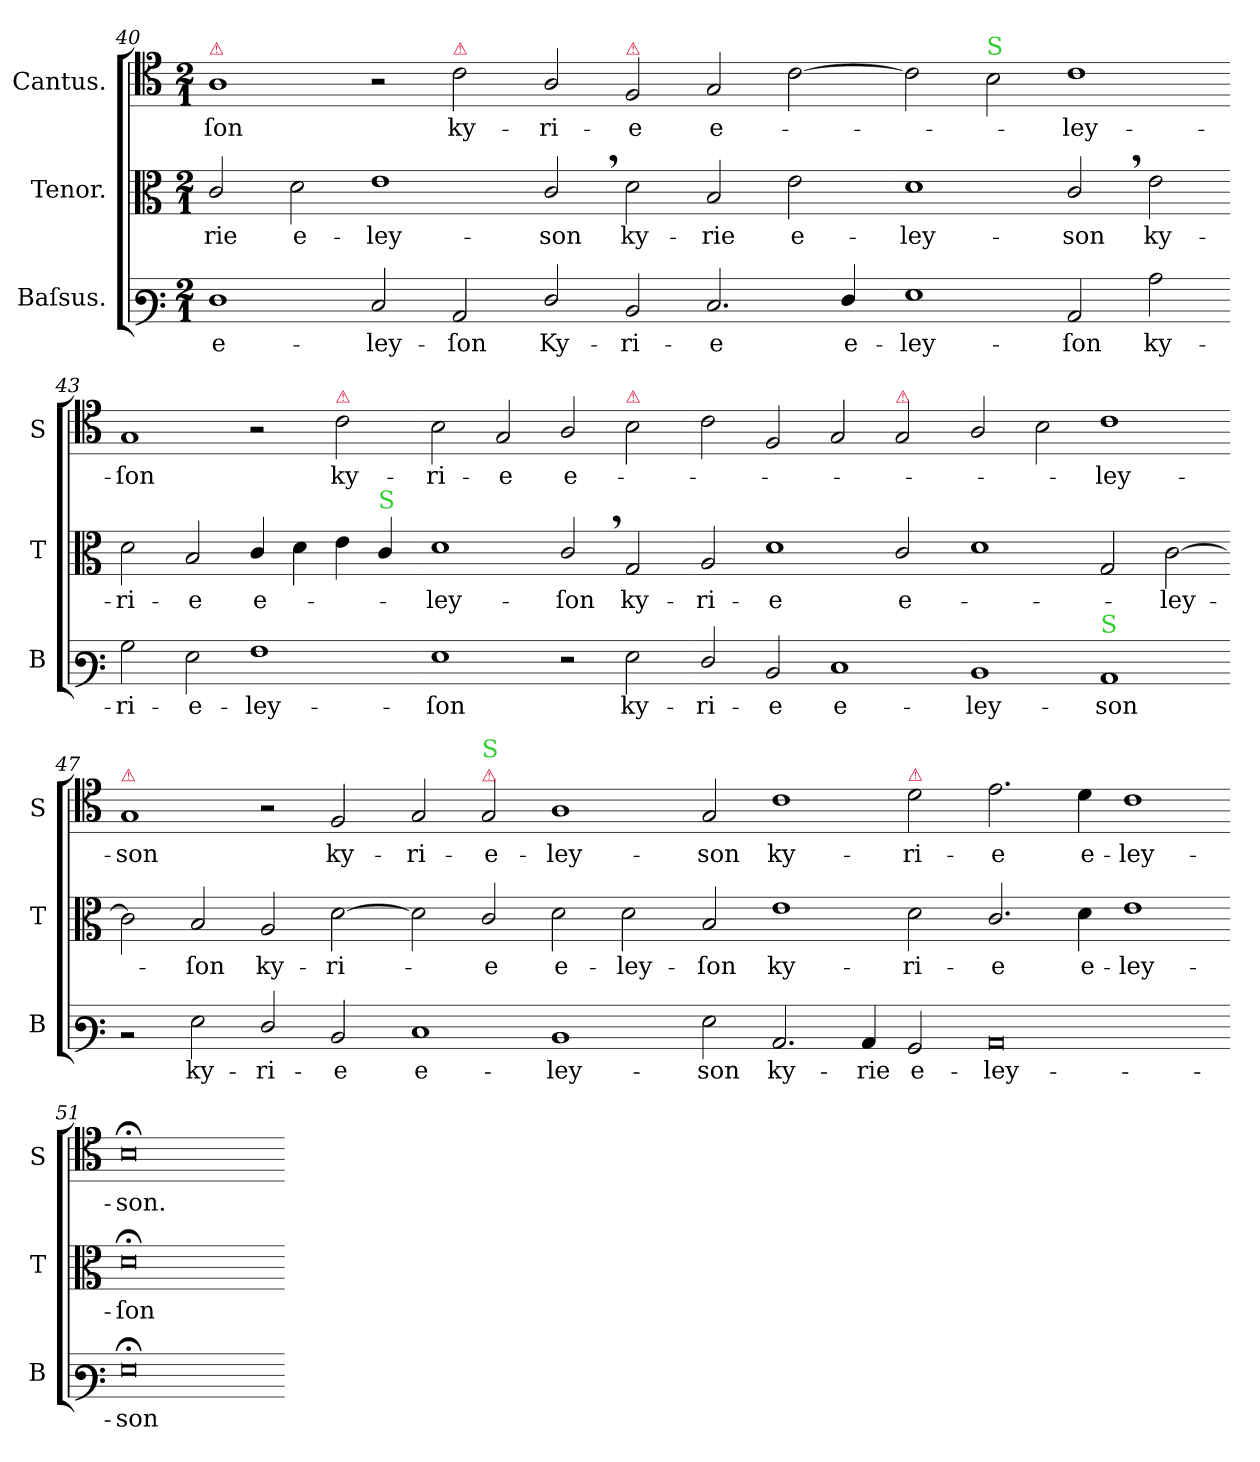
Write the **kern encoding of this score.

**kern	**text	**kern	**text	**kern	**text
*part3	*part3	*part2	*part2	*part1	*part1
*staff3	*staff3	*staff2	*staff2	*staff1	*staff1
*I"Baſsus.	*	*I"Tenor.	*	*I"Cantus.	*
*I'B	*	*I'T	*	*I'S	*
*clefF3	*	*clefC3	*	*clefC4	*
*k[]	*	*k[]	*	*k[]	*
*M2/1	*	*M2/1	*	*M2/1	*
=40	=40	=40	=40	=40	=40
!	!	!	!	!LO:TX:a:color=crimson:t=⚠	!
!	!LO:LY:i	!	!LO:LY:i	!	!
1F	e-	2c/	-rie	1A	-ſon
!	!	!	!LO:LY:i	!	!
.	.	2d\	e-	.	.
!	!LO:LY:i	!	!LO:LY:i	!	!
2E/	ley-	1e	-ley-	2r	.
!	!	!	!	!LO:TX:a:color=crimson:t=⚠	!
!	!LO:LY:i	!	!	!	!LO:LY:i
2C/	-ſon	.	.	2c\	ky-
=41-	=41-	=41-	=41-	=41-	=41-
!	!LO:LY:i	!	!LO:LY:i	!	!LO:LY:i
2F/	Ky-	2c,</	-son	2A/	-ri-
!	!	!	!	!LO:TX:a:color=crimson:t=⚠	!
!	!LO:LY:i	!	!LO:LY:i	!	!LO:LY:i
2D/	-ri-	2d\	ky-	2F/	-e
!	!LO:LY:i	!	!LO:LY:i	!	!LO:LY:i
2.E/	-e	2B/	-rie	2G/	e-
!	!	!	!LO:LY:i	!	!
.	.	2e\	e-	[2c\	.
!	!LO:LY:i	!	!	!	!
4F/	e-	.	.	.	.
=42-	=42-	=42-	=42-	=42-	=42-
!	!LO:LY:i	!	!LO:LY:i	!	!
1G	-ley-	1d	-ley-	2c\]	.
!	!	!	!	!LO:TX:a:color=limegreen:t=S	!
.	.	.	.	2B\	.
!	!LO:LY:i	!	!LO:LY:i	!	!LO:LY:i
2C/	-ſon	2c,</	-son	1c	-ley-
2c\	ky-	2e\	ky-	.	.
=43-	=43-	=43-	=43-	=43-	=43-
!	!	!	!	!	!LO:LY:i
2B\	-ri-	2d\	ri-	1G	-ſon
2G\	-e-	2B/	-e	.	.
1A	-ley-	4c/	e-	2r	.
.	.	4d\	.	.	.
!	!	!	!	!LO:TX:a:color=crimson:t=⚠	!
.	.	4e\	.	2c\	ky-
!	!	!LO:TX:a:color=limegreen:t=S	!	!	!
.	.	4c/	.	.	.
=44-	=44-	=44-	=44-	=44-	=44-
1G	-ſon	1d	-ley-	2B\	-ri-
.	.	.	.	2G/	-e
2r	.	2c,</	-ſon	2A/	e-
!	!	!	!	!LO:TX:a:color=crimson:t=⚠	!
!	!	!	!LO:LY:i	!	!
2G\	ky-	2G/	ky-	2B\	.
=45-	=45-	=45-	=45-	=45-	=45-
!	!	!	!LO:LY:i	!	!
2F/	-ri-	2A/	ri-	2c\	.
!	!	!	!LO:LY:i	!	!
2D/	-e	1d	-e	2F/	.
1E	e-	.	.	2G/	.
!	!	!	!	!LO:TX:a:color=crimson:t=⚠	!
!	!	!	!LO:LY:i	!	!
.	.	2c/	e-	2G/	.
=46-	=46-	=46-	=46-	=46-	=46-
1D	-ley-	1d	.	2A/	.
.	.	.	.	2B\	.
!LO:TX:a:color=limegreen:t=S	!	!	!	!	!
1C	-son	2G/	.	1c	-ley-
!	!	!	!LO:LY:i	!	!
.	.	[2c\	-ley-	.	.
=47-	=47-	=47-	=47-	=47-	=47-
!	!	!	!	!LO:TX:a:color=crimson:t=⚠	!
2rD	.	2c\]	.	1G	-son
!	!LO:LY:i	!	!LO:LY:i	!	!
2G\	ky-	2B/	-ſon	.	.
!	!LO:LY:i	!	!LO:LY:i	!	!
2F/	-ri-	2A/	ky-	2r	.
!	!LO:LY:i	!	!LO:LY:i	!	!
2D/	-e	[2d\	ri-	2F/	ky-
=48-	=48-	=48-	=48-	=48-	=48-
!	!LO:LY:i	!	!	!	!
1E	e-	2d\]	.	2G/	-ri-
!	!	!	!	!LO:TX:a:color=crimson:t=⚠	!
!	!	!	!	!LO:TX:a:color=limegreen:t=S	!
!	!	!	!LO:LY:i	!	!
.	.	2c/	-e	2G/	-e-
!	!LO:LY:i	!	!LO:LY:i	!	!
1D	-ley-	2d\	e-	1A	-ley-
!	!	!	!LO:LY:i	!	!
.	.	2d\	-ley-	.	.
=49-	=49-	=49-	=49-	=49-	=49-
!	!LO:LY:i	!	!LO:LY:i	!	!
2G\	-son	2B/	-ſon	2G/	-son
!	!LO:LY:i	!	!LO:LY:i	!	!
2.C/	ky-	1e	ky-	1c	ky-
!	!LO:LY:i	!	!	!	!
4C/	-rie	.	.	.	.
!	!	!	!	!LO:TX:a:color=crimson:t=⚠	!
!	!LO:LY:i	!	!LO:LY:i	!	!
2BB/	e-	2d\	-ri-	2d\	-ri-
=50-	=50-	=50-	=50-	=50-	=50-
!	!LO:LY:i	!	!LO:LY:i	!	!
0C	ley-	2.c/	-e	2.e\	-e
!	!	!	!LO:LY:i	!	!
.	.	4d\	e-	4d\	e-
!	!	!	!LO:LY:i	!	!
.	.	1e	-ley-	1c	-ley-
=51-	=51-	=51-	=51-	=51-	=51-
!	!LO:LY:i	!	!LO:LY:i	!	!
0G;<;	-son	0d;<;	-ſon	0B;<;	-son.
=-	=-	=-	=-	=-	=-
*-	*-	*-	*-	*-	*-
